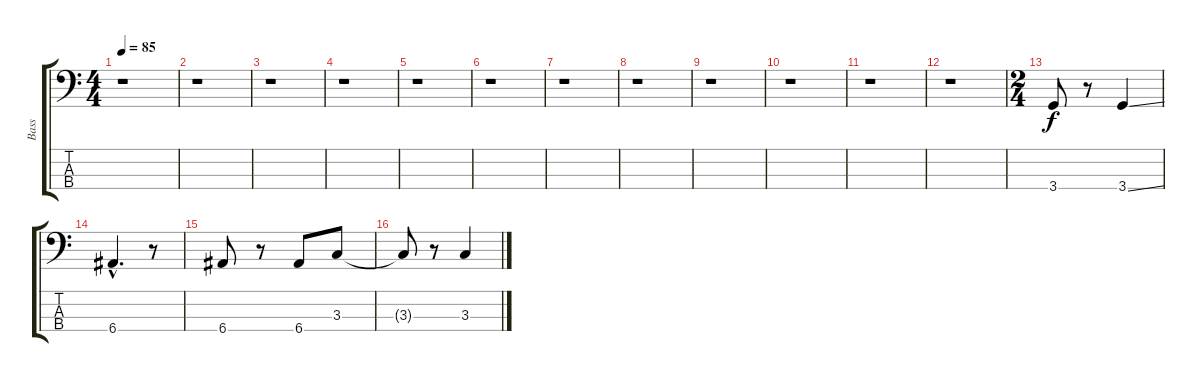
\track ("Bass" "Bass") {instrument electricbassfinger}
\staff {score tabs}
\tuning (G2 D2 A1 E1) {hide}
\ts (4 4)
\tempo 85
\clef f4
\ks c
r.1{dy f instrument electricbassfinger} |
r.1 |
r.1 |
r.1 |
r.1 |
r.1 |
r.1 |
r.1 |
r.1 |
r.1 |
r.1 |
r.1 |
\ts (2 4)
3.4.8 r.8 3.4{ss}.4 |
6.4{hac}.4{d} r.8 |
6.4.8 r.8 6.4.8 3.3.8 |
3.3{t}.8 r.8 3.3.4
